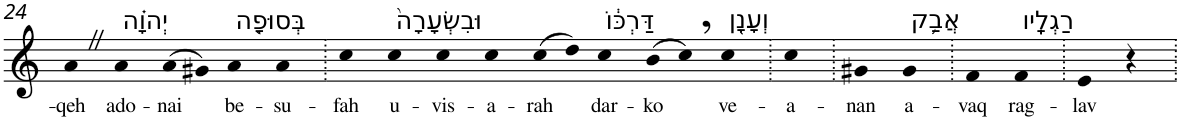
**kern	**text
*part1	*part1
*staff1	*staff1
*I"Piano	*
*I'Pno	*
!!LO:PB:g=z
*clefG2	*
*k[]	*
=24	=24
!	!LO:LY:b
4aZ	-qeh
!LO:TX:a:t=יְהוָ֗ה	!
!	!LO:LY:b
4a	ado-
!	!LO:LY:b
(>8a	-nai
8g#X)	.
!LO:TX:a:t=בְּסוּפָ֤ה	!
!	!LO:LY:b
4a	be-
!	!LO:LY:b
4a	-su-
=25.	=25.
!	!LO:LY:b
4cc	-fah
!LO:TX:a:t=וּבִשְׂעָרָה֙	!
!	!LO:LY:b
4cc	u-
!	!LO:LY:b
4cc	-vis-
!	!LO:LY:b
4cc	-a-
!	!LO:LY:b
(>8cc	-rah
8dd)	.
!LO:TX:a:t=דַּרְכּ֔וֹ	!
!	!LO:LY:b
4cc	dar-
!	!LO:LY:b
(>8b	-ko
8cc,)	.
!LO:TX:a:t=וְעָנָ֖ן	!
!	!LO:LY:b
4cc	ve-
=26.	=26.
!	!LO:LY:b
4cc	-a-
=27.	=27.
!	!LO:LY:b
4g#X	-nan
!LO:TX:a:t=אֲבַ֥ק	!
!	!LO:LY:b
4g#	a-
=28.	=28.
!	!LO:LY:b
4f	-vaq
!LO:TX:a:t=רַגְלָֽיו	!
!	!LO:LY:b
4f	rag-
=29.	=29.
!	!LO:LY:b
4e	-lav
4r	.
=.	=.
*-	*-
